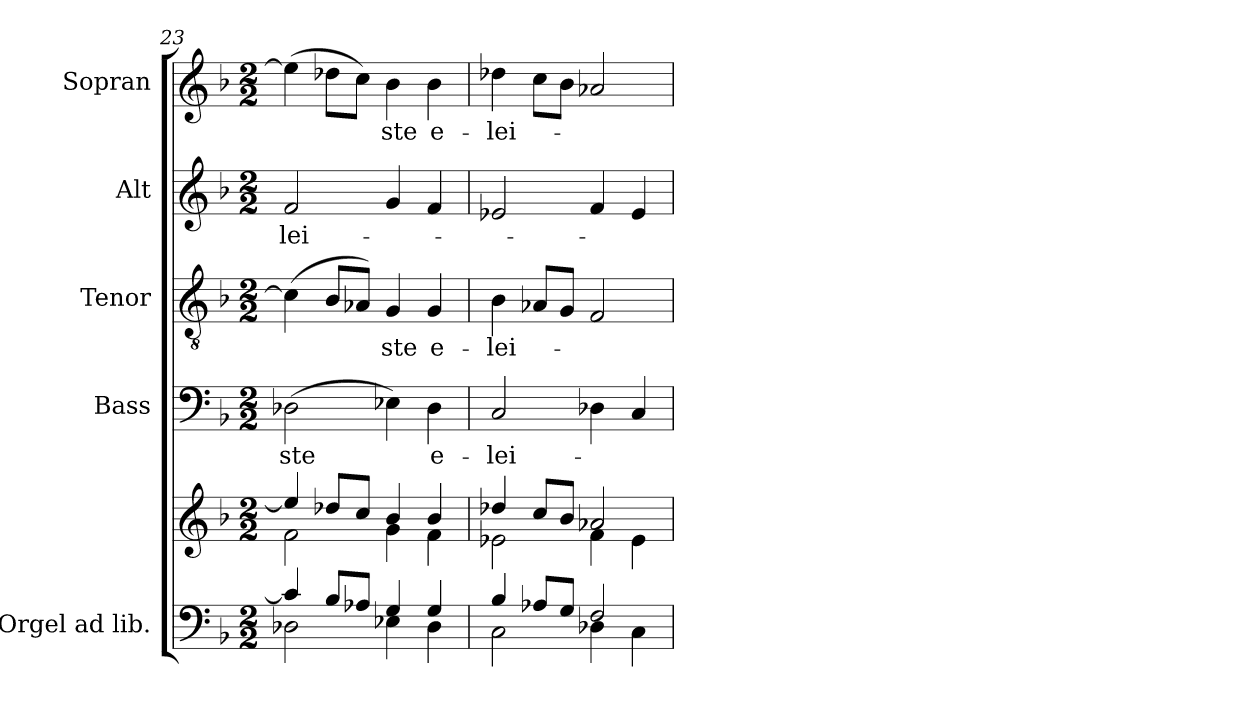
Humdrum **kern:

**kern	**kern	**kern	**text	**kern	**text	**kern	**text	**kern	**text
*part5	*part5	*part4	*part4	*part3	*part3	*part2	*part2	*part1	*part1
*staff6	*staff5	*staff4	*staff4	*staff3	*staff3	*staff2	*staff2	*staff1	*staff1
*I"Orgel ad lib.	*	*I"Bass	*	*I"Tenor	*	*I"Alt	*	*I"Sopran	*
*	*	*I'B.	*	*I'T.	*	*I'A.	*	*I'S.	*
*clefF4	*clefG2	*clefF4	*	*clefGv2	*	*clefG2	*	*clefG2	*
*k[b-]	*k[b-]	*k[b-]	*	*k[b-]	*	*k[b-]	*	*k[b-]	*
*F:	*F:	*F:	*	*F:	*	*F:	*	*F:	*
*M2/2	*M2/2	*M2/2	*	*M2/2	*	*M2/2	*	*M2/2	*
=23	=23	=23	=23	=23	=23	=23	=23	=23	=23
*^	*^	*	*	*	*	*	*	*	*
!	!	!	!	!	!LO:LY:b	!	!	!	!LO:LY:b	!	!
4c/]	2D-X\	4ee-/]	2f\	(>2D-X\	-ste	(>4c\]	.	2f/	-lei-	(>4ee-\]	.
8B-/L	.	8dd-X/L	.	.	.	8B-/L	.	.	.	8dd-X\L	.
8A-X/J	.	8cc/J	.	.	.	8A-X/J)	.	.	.	8cc\J)	.
!	!	!	!	!	!	!	!LO:LY:b	!	!	!	!LO:LY:b
4G/	4E-X\	4b-/	4g\	4E-X\)	.	4G/	-ste	4g/	.	4b-\	-ste
!	!	!	!	!	!LO:LY:b	!	!LO:LY:b	!	!	!	!LO:LY:b
4G/	4D-\	4b-/	4f\	4D-\	e-	4G/	e-	4f/	.	4b-\	e-
=24	=24	=24	=24	=24	=24	=24	=24	=24	=24	=24	=24
!	!	!	!	!	!LO:LY:b	!	!LO:LY:b	!	!	!	!LO:LY:b
4B-/	2C\	4dd-X/	2e-X\	2C/	-lei-	4B-\	-lei-	2e-X/	.	4dd-X\	-lei-
8A-X/L	.	8cc/L	.	.	.	8A-X/L	.	.	.	8cc\L	.
8G/J	.	8b-/J	.	.	.	8G/J	.	.	.	8b-\J	.
2F/	4D-X\	2a-X/	4f\	4D-X\	.	2F/	.	4f/	.	2a-X/	.
.	4C\	.	4e-\	4C/	.	.	.	4e-/	.	.	.
*v	*v	*	*	*	*	*	*	*	*	*	*
*	*v	*v	*	*	*	*	*	*	*	*
=	=	=	=	=	=	=	=	=	=
*-	*-	*-	*-	*-	*-	*-	*-	*-	*-
